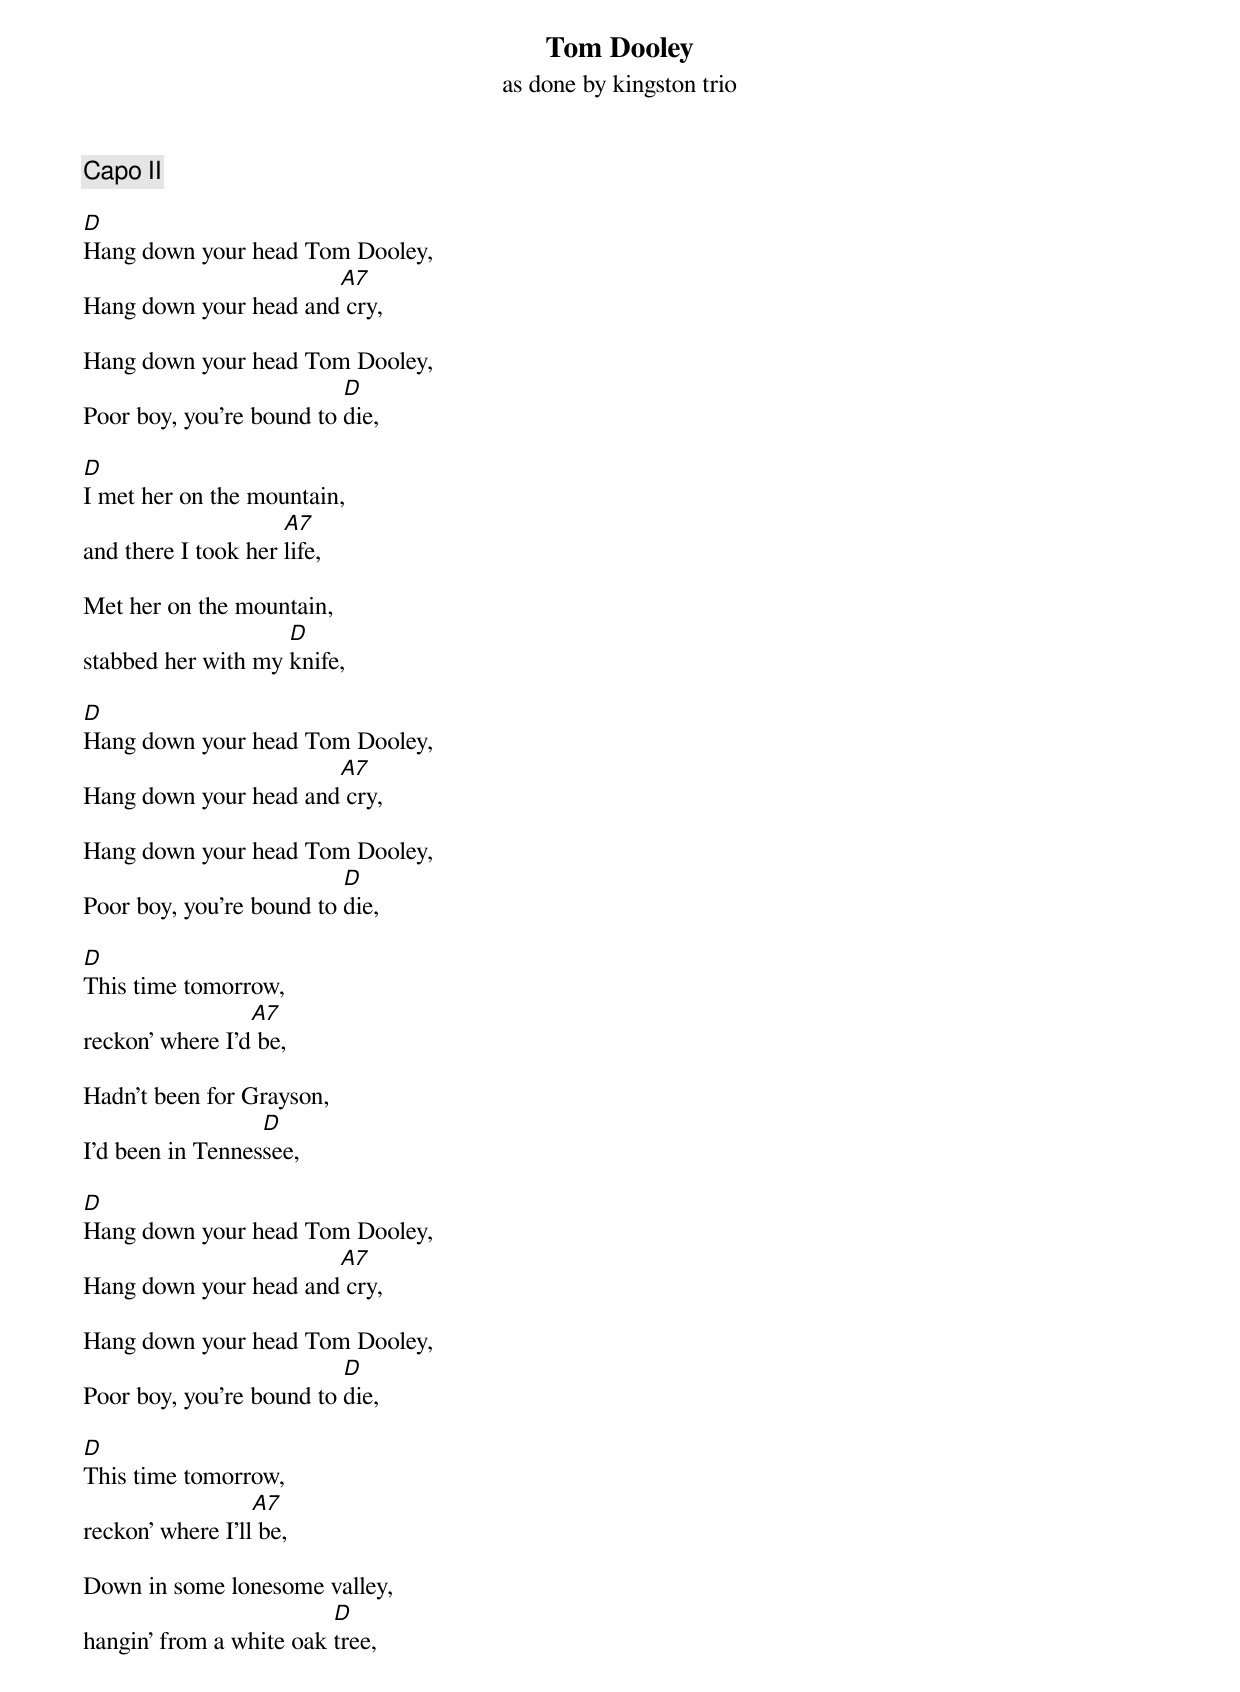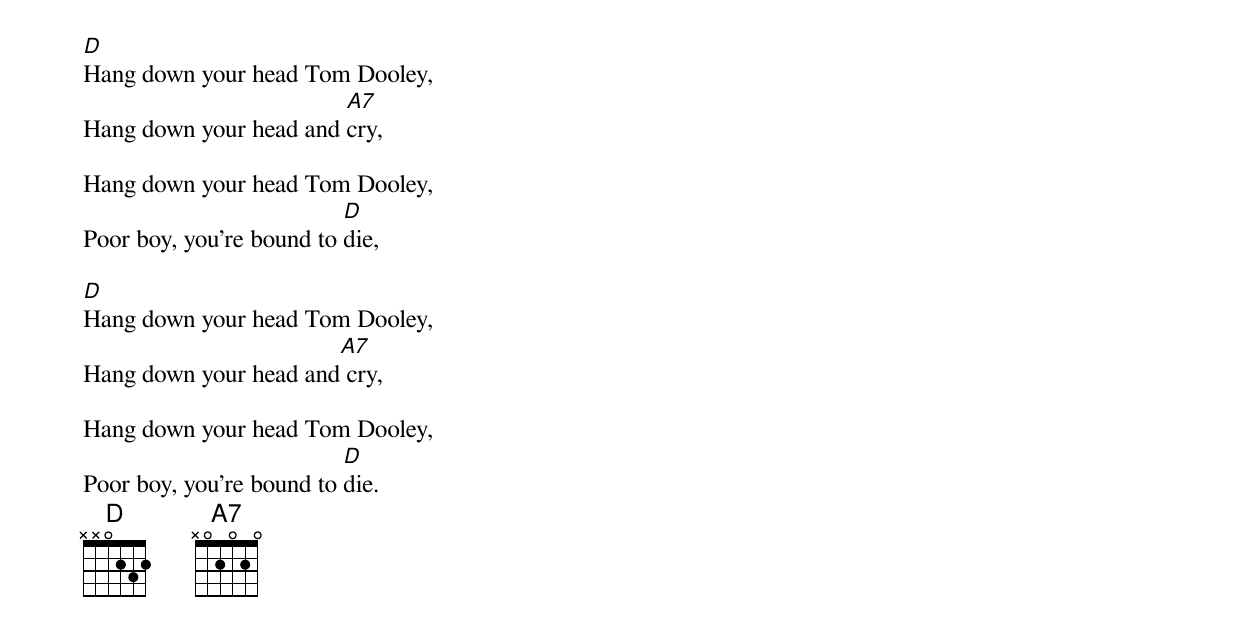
{title: Tom Dooley}
{subtitle: as done by kingston trio}
{c:Capo II}

[D]Hang down your head Tom Dooley,
Hang down your head and[A7] cry,

Hang down your head Tom Dooley,
Poor boy, you're bound to [D]die,

[D]I met her on the mountain,
and there I took her [A7]life,

Met her on the mountain,
stabbed her with my [D]knife,

[D]Hang down your head Tom Dooley,
Hang down your head and[A7] cry,

Hang down your head Tom Dooley,
Poor boy, you're bound to [D]die,

[D]This time tomorrow,
reckon' where I'd[A7] be,

Hadn't been for Grayson,
I'd been in Tennes[D]see,

[D]Hang down your head Tom Dooley,
Hang down your head and[A7] cry,

Hang down your head Tom Dooley,
Poor boy, you're bound to [D]die,

[D]This time tomorrow,
reckon' where I'll[A7] be,

Down in some lonesome valley,
hangin' from a white oak [D]tree,

[D]Hang down your head Tom Dooley,
Hang down your head and [A7]cry,

Hang down your head Tom Dooley,
Poor boy, you're bound to [D]die,

[D]Hang down your head Tom Dooley,
Hang down your head and[A7] cry,

Hang down your head Tom Dooley,
Poor boy, you're bound to [D]die.
